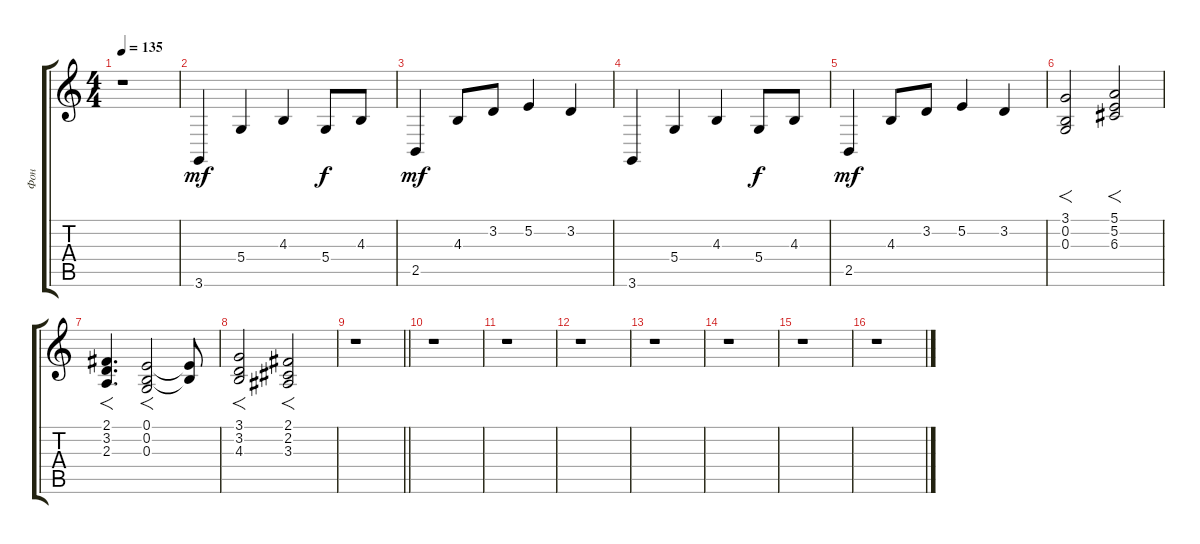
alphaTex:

\track ("Фон" "Фон") {instrument violin}
\staff {score tabs}
\tuning (E4 B3 G3 D3 A2 E2) {hide}
\ts (4 4)
\tempo 135
\clef g2
\ks c
r.1{dy mf} |
3.6.4{volume 11 instrument electricguitarjazz} 5.4.4 4.3.4 5.4.8{dy f} 4.3.8 |
2.5.4{dy mf} 4.3.8 3.2.8 5.2.4 3.2.4 |
3.6.4 5.4.4 4.3.4 5.4.8{dy f} 4.3.8 |
2.5.4{dy mf} 4.3.8 3.2.8 5.2.4 3.2.4 |
(3.1 0.2 0.3).2{f volume 12 instrument viola} (5.1 5.2 6.3).2{f} |
(2.1 3.2 2.3).4{f d} (0.1 0.2 0.3).2{f} (0.1{t} 0.2{t}).8 |
(3.1 3.2 4.3).2{f} (2.1 2.2 3.3).2{f} |
\barLineRight lightlight
r.1 |
r.1 |
r.1 |
r.1 |
r.1 |
r.1 |
r.1 |
r.1
